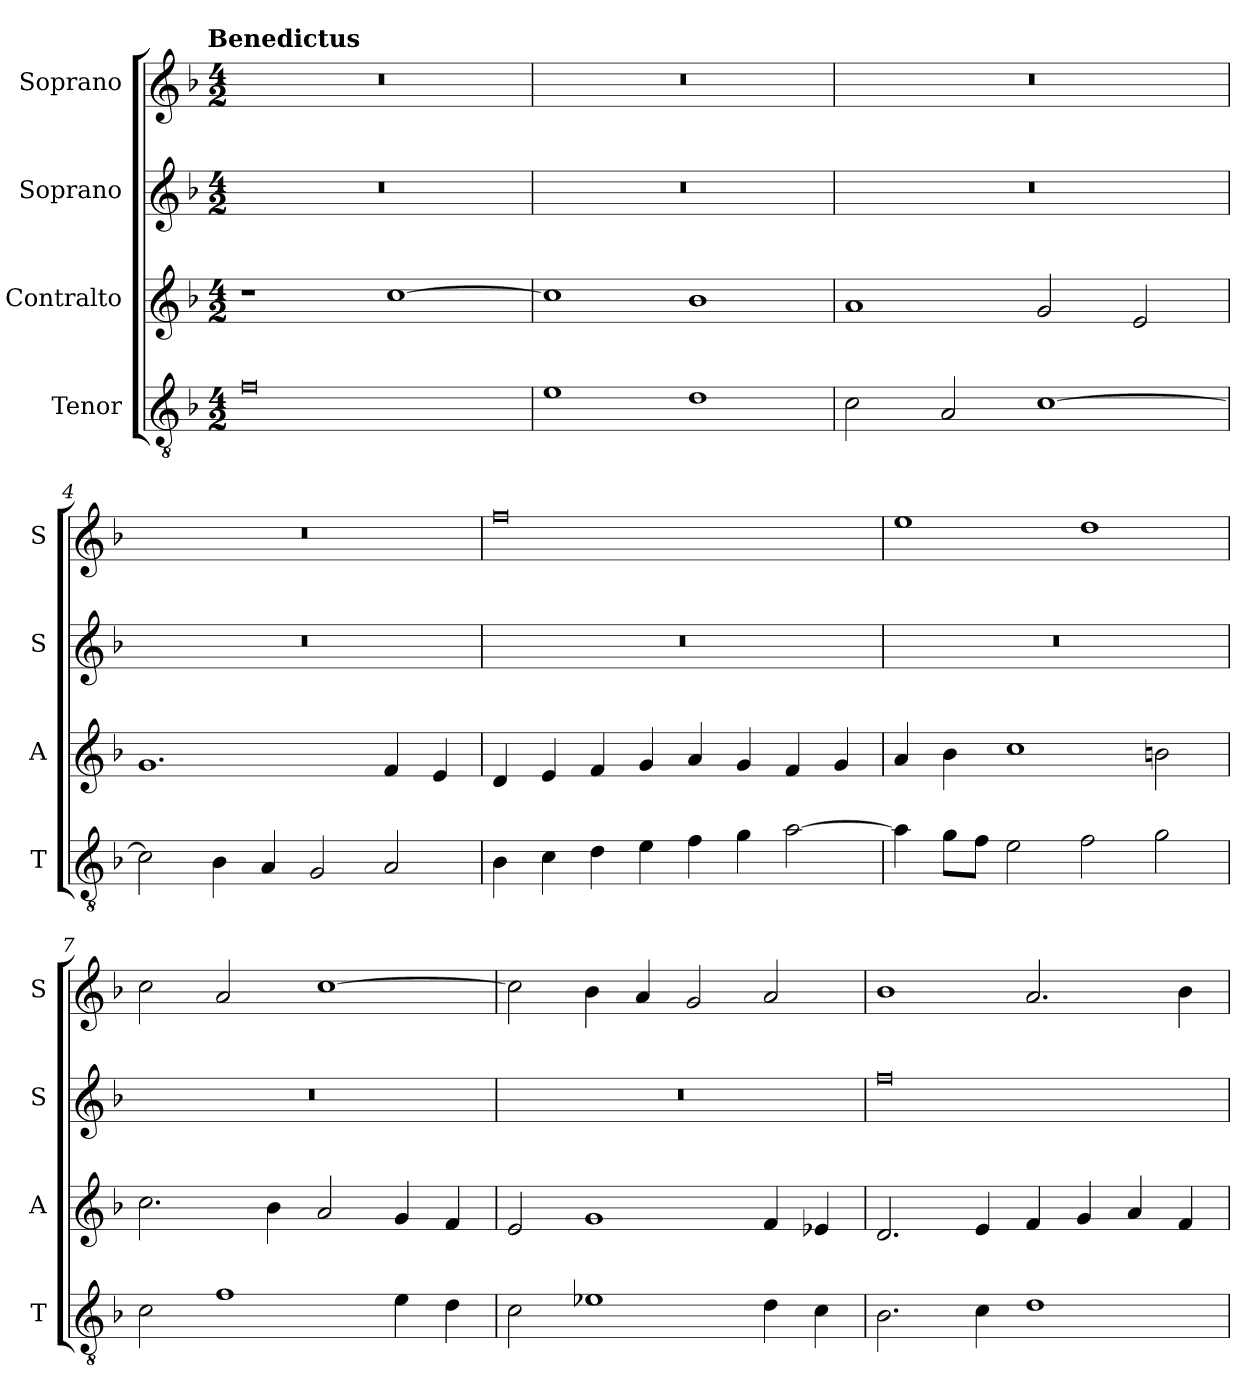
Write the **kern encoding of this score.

**kern	**kern	**kern	**kern
*part4	*part3	*part2	*part1
*staff4	*staff3	*staff2	*staff1
*I"Tenor	*I"Contralto	*I"Soprano	*I"Soprano
*I'T	*I'A	*I'S	*I'S
*clefGv2	*clefG2	*clefG2	*clefG2
*k[b-]	*k[b-]	*k[b-]	*k[b-]
*F:ion	*F:ion	*F:ion	*F:ion
!!LO:TX:omd:t=Benedictus
*M4/2	*M4/2	*M4/2	*M4/2
=1	=1	=1	=1
0f	1r	0r	0r
.	[1cc	.	.
=2	=2	=2	=2
1e	1cc]	0r	0r
1d	1b-	.	.
=3	=3	=3	=3
2c	1a	0r	0r
2A	.	.	.
[1c	2g	.	.
.	2e	.	.
=4	=4	=4	=4
2c]	1.g	0r	0r
4B-	.	.	.
4A	.	.	.
2G	.	.	.
2A	4f	.	.
.	4e	.	.
=5	=5	=5	=5
4B-	4d	0r	0ff
4c	4e	.	.
4d	4f	.	.
4e	4g	.	.
4f	4a	.	.
4g	4g	.	.
[2a	4f	.	.
.	4g	.	.
=6	=6	=6	=6
4a]	4a	0r	1ee
8g\L	4b-	.	.
8f\J	.	.	.
2e	1cc	.	.
2f	.	.	1dd
2g	2bn	.	.
=7	=7	=7	=7
2c	2.cc	0r	2cc
1f	.	.	2a
.	4b-	.	.
.	2a	.	[1cc
4e	4g	.	.
4d	4f	.	.
=8	=8	=8	=8
2c	2e	0r	2cc]
1e-X	1g	.	4b-
.	.	.	4a
.	.	.	2g
4d	4f	.	2a
4c	4e-X	.	.
=9	=9	=9	=9
2.B-	2.d	0ff	1b-
4c	4e	.	.
1d	4f	.	2.a
.	4g	.	.
.	4a	.	.
.	4f	.	4b-
=	=	=	=
*-	*-	*-	*-
